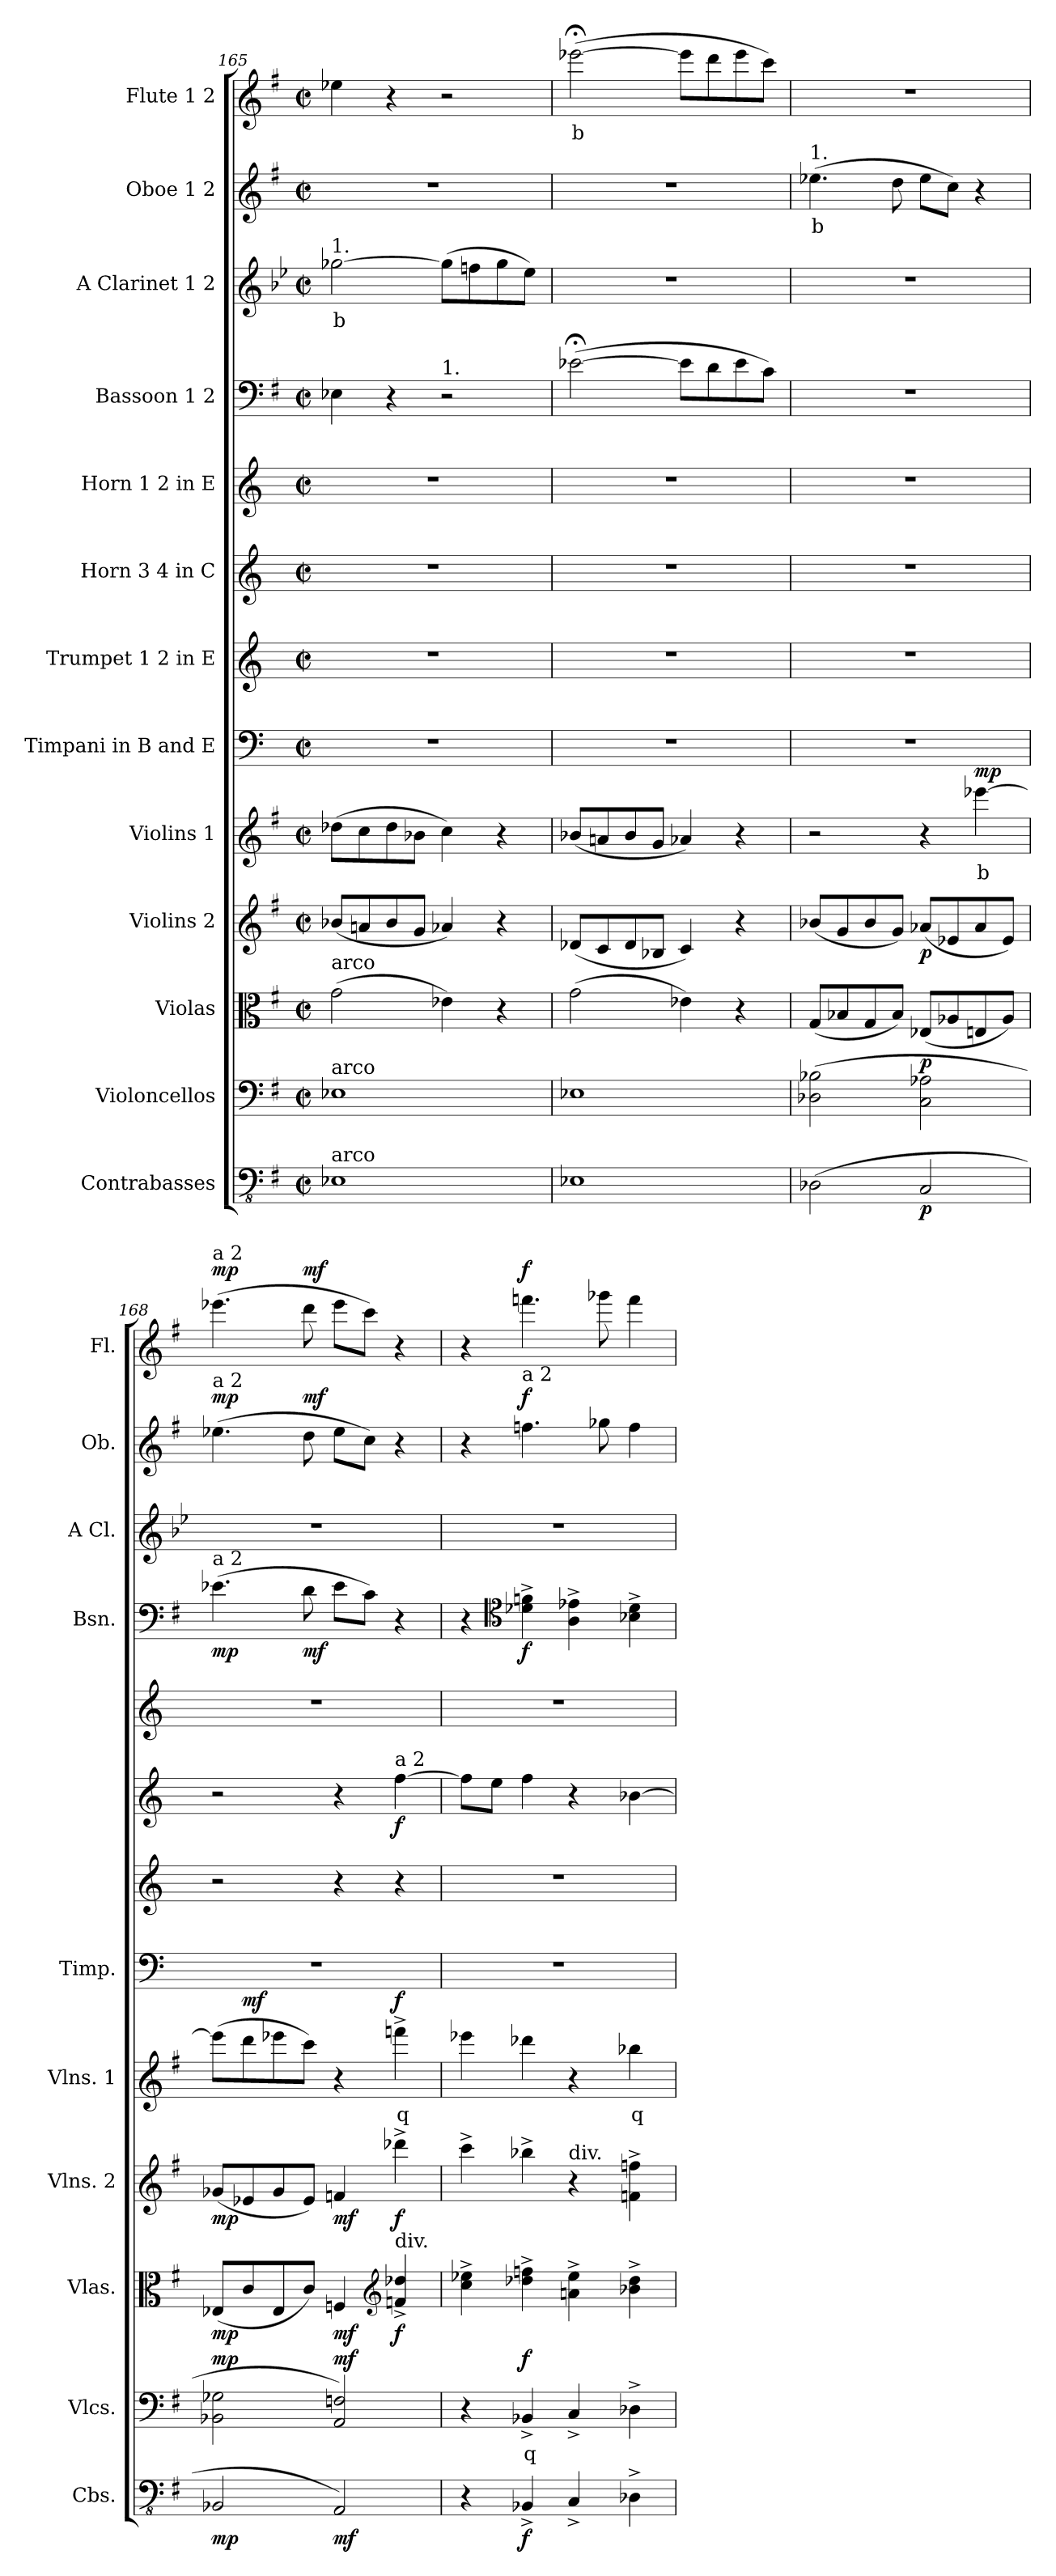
**kern	**dynam	**kern	**text	**dynam	**kern	**dynam	**kern	**dynam	**kern	**text	**dynam	**kern	**kern	**kern	**dynam	**kern	**kern	**dynam	**kern	**text	**kern	**text	**dynam	**kern	**text	**dynam
*part13	*part13	*part12	*part12	*part12	*part11	*part11	*part10	*part10	*part9	*part9	*part9	*part8	*part7	*part6	*part6	*part5	*part4	*part4	*part3	*part3	*part2	*part2	*part2	*part1	*part1	*part1
*staff13	*staff13	*staff12	*staff12	*staff12	*staff11	*staff11	*staff10	*staff10	*staff9	*staff9	*staff9	*staff8	*staff7	*staff6	*staff6	*staff5	*staff4	*staff4	*staff3	*staff3	*staff2	*staff2	*staff2	*staff1	*staff1	*staff1
*I"Contrabasses	*	*I"Violoncellos	*	*	*I"Violas	*	*I"Violins 2	*	*I"Violins 1	*	*	*I"Timpani in B and E	*I"Trumpet 1 2 in E	*I"Horn 3 4  in C	*	*I"Horn 1 2 in E	*I"Bassoon 1 2	*	*I"A Clarinet 1 2	*	*I"Oboe 1 2	*	*	*I"Flute 1 2	*	*
*I'Cbs.	*	*I'Vlcs.	*	*	*I'Vlas.	*	*I'Vlns. 2	*	*I'Vlns. 1	*	*	*I'Timp.	*	*	*	*	*I'Bsn.	*	*I'A Cl.	*	*I'Ob.	*	*	*I'Fl.	*	*
*clefFv4	*	*clefF4	*	*	*clefC3	*	*clefG2	*	*clefG2	*	*	*clefF4	*clefG2	*clefG2	*	*clefG2	*clefF4	*	*clefG2	*	*clefG2	*	*	*clefG2	*	*
*	*	*	*	*	*	*	*	*	*	*	*	*	*ITrd-2c-4	*ITrd7c12	*	*ITrd5c8	*	*	*ITrd2c3	*	*	*	*	*	*	*
*k[f#]	*	*k[f#]	*	*	*k[f#]	*	*k[f#]	*	*k[f#]	*	*	*k[]	*k[f#c#g#d#]	*k[]	*	*k[f#c#g#d#]	*k[f#]	*	*k[f#]	*	*k[f#]	*	*	*k[f#]	*	*
*M2/2	*	*M2/2	*	*	*M2/2	*	*M2/2	*	*M2/2	*	*	*M2/2	*M2/2	*M2/2	*	*M2/2	*M2/2	*	*M2/2	*	*M2/2	*	*	*M2/2	*	*
*met(c|)	*	*met(c|)	*	*	*met(c|)	*	*met(c|)	*	*met(c|)	*	*	*met(c|)	*met(c|)	*met(c|)	*	*met(c|)	*met(c|)	*	*met(c|)	*	*met(c|)	*	*	*met(c|)	*	*
=165	=165	=165	=165	=165	=165	=165	=165	=165	=165	=165	=165	=165	=165	=165	=165	=165	=165	=165	=165	=165	=165	=165	=165	=165	=165	=165
!	!	!	!	!	!	!	!	!	!	!	!	!	!	!	!	!	!	!	!LO:TX:a:t=1.	!	!	!	!	!	!	!
!	!	!	!	!	!LO:TX:a:t=arco	!	!	!	!	!	!	!	!	!	!	!	!	!	!	!	!	!	!	!	!	!
!	!	!LO:TX:a:t=arco	!	!	!	!	!	!	!	!	!	!	!	!	!	!	!	!	!	!	!	!	!	!	!	!
!LO:TX:a:t=arco	!	!	!	!	!	!	!	!	!	!	!	!	!	!	!	!	!	!	!	!	!	!	!	!	!	!
!	!	!	!	!	!	!	!	!	!	!	!	!	!	!	!	!	!	!	!	!LO:LY:b:color=#FF0000	!	!	!	!	!	!
1EE-X	.	1E-X	.	.	(>2g\	.	(<8b-X/L	.	(>8dd-X\L	.	.	1r	1r	1r	.	1r	4E-X\	.	[2ee-X\	b	1r	.	.	4ee-X\	.	.
.	.	.	.	.	.	.	8an/	.	8cc\	.	.	.	.	.	.	.	.	.	.	.	.	.	.	.	.	.
.	.	.	.	.	.	.	8b-/	.	8dd-\	.	.	.	.	.	.	.	4r	.	.	.	.	.	.	4r	.	.
.	.	.	.	.	.	.	8g/J	.	8b-X\J	.	.	.	.	.	.	.	.	.	.	.	.	.	.	.	.	.
!	!	!	!	!	!	!	!	!	!	!	!	!	!	!	!	!	!LO:TX:a:t=1.	!	!	!	!	!	!	!	!	!
.	.	.	.	.	4e-X\)	.	4a-X/)	.	4cc\)	.	.	.	.	.	.	.	2r	.	(>8ee-\L]	.	.	.	.	2r	.	.
.	.	.	.	.	.	.	.	.	.	.	.	.	.	.	.	.	.	.	8ddn\	.	.	.	.	.	.	.
.	.	.	.	.	4r	.	4r	.	4r	.	.	.	.	.	.	.	.	.	8ee-\	.	.	.	.	.	.	.
.	.	.	.	.	.	.	.	.	.	.	.	.	.	.	.	.	.	.	8cc\J)	.	.	.	.	.	.	.
=166	=166	=166	=166	=166	=166	=166	=166	=166	=166	=166	=166	=166	=166	=166	=166	=166	=166	=166	=166	=166	=166	=166	=166	=166	=166	=166
!	!	!	!	!	!	!	!	!	!	!	!	!	!	!	!	!	!	!	!	!	!	!	!	!	!LO:LY:b:color=#FF0000	!
1EE-X	.	1E-X	.	.	(>2g\	.	(<8d-X/L	.	(<8b-X/L	.	.	1r	1r	1r	.	1r	(>[2e-X;<\	.	1r	.	1r	.	.	(>[2eee-X;<\	b	.
.	.	.	.	.	.	.	8c/	.	8an/	.	.	.	.	.	.	.	.	.	.	.	.	.	.	.	.	.
.	.	.	.	.	.	.	8d-/	.	8b-/	.	.	.	.	.	.	.	.	.	.	.	.	.	.	.	.	.
.	.	.	.	.	.	.	8B-X/J	.	8g/J	.	.	.	.	.	.	.	.	.	.	.	.	.	.	.	.	.
.	.	.	.	.	4e-X\)	.	4c/)	.	4a-X/)	.	.	.	.	.	.	.	8e-\L]	.	.	.	.	.	.	8eee-\L]	.	.
.	.	.	.	.	.	.	.	.	.	.	.	.	.	.	.	.	8d\	.	.	.	.	.	.	8ddd\	.	.
.	.	.	.	.	4r	.	4r	.	4r	.	.	.	.	.	.	.	8e-\	.	.	.	.	.	.	8eee-\	.	.
.	.	.	.	.	.	.	.	.	.	.	.	.	.	.	.	.	8c\J)	.	.	.	.	.	.	8ccc\J)	.	.
=167	=167	=167	=167	=167	=167	=167	=167	=167	=167	=167	=167	=167	=167	=167	=167	=167	=167	=167	=167	=167	=167	=167	=167	=167	=167	=167
!	!	!	!	!	!	!	!	!	!	!	!	!	!	!	!	!	!	!	!	!	!LO:TX:a:t=1.	!	!	!	!	!
!	!	!	!	!	!	!	!	!	!	!	!	!	!	!	!	!	!	!	!	!	!	!LO:LY:b:color=#FF0000	!	!	!	!
(>2DD-X\	.	(>2D-X\ 2B-X\	.	.	(<8G/L	.	(<8b-X/L	.	2r	.	.	1r	1r	1r	.	1r	1r	.	1r	.	(>4.ee-X\	b	.	1r	.	.
.	.	.	.	.	8B-X/	.	8g/	.	.	.	.	.	.	.	.	.	.	.	.	.	.	.	.	.	.	.
.	.	.	.	.	8G/	.	8b-/	.	.	.	.	.	.	.	.	.	.	.	.	.	.	.	.	.	.	.
.	.	.	.	.	8B-/J)	.	8g/J)	.	.	.	.	.	.	.	.	.	.	.	.	.	8dd\	.	.	.	.	.
!	!LO:DY:b	!	!	!LO:DY:b	!	!	!	!LO:DY:b	!	!	!	!	!	!	!	!	!	!	!	!	!	!	!	!	!	!
2CC/	p	2C\ 2A-X\	.	p	(<8E-X/L	.	(<8a-X/L	p	4r	.	.	.	.	.	.	.	.	.	.	.	8ee-\L	.	.	.	.	.
.	.	.	.	.	8A-X/	.	8e-X/	.	.	.	.	.	.	.	.	.	.	.	.	.	8cc\J)	.	.	.	.	.
!	!	!	!	!	!	!	!	!	!	!LO:LY:b:color=#FF0000	!LO:DY:b	!	!	!	!	!	!	!	!	!	!	!	!	!	!	!
.	.	.	.	.	8En/	.	8a-/	.	[4eee-X\	b	mp	.	.	.	.	.	.	.	.	.	4r	.	.	.	.	.
.	.	.	.	.	8A-/J)	.	8e-/J)	.	.	.	.	.	.	.	.	.	.	.	.	.	.	.	.	.	.	.
=168	=168	=168	=168	=168	=168	=168	=168	=168	=168	=168	=168	=168	=168	=168	=168	=168	=168	=168	=168	=168	=168	=168	=168	=168	=168	=168
!	!	!	!	!	!	!	!	!	!	!	!	!	!	!	!	!	!	!	!	!	!	!	!	!LO:TX:a:t=a 2	!	!
!	!	!	!	!	!	!	!	!	!	!	!	!	!	!	!	!	!	!	!	!	!LO:TX:a:t=a 2	!	!	!	!	!
!	!	!	!	!	!	!	!	!	!	!	!	!	!	!	!	!	!LO:TX:a:t=a 2	!	!	!	!	!	!	!	!	!
!	!LO:DY:b	!	!	!LO:DY:b	!	!LO:DY:b	!	!LO:DY:b	!	!	!	!	!	!	!	!	!	!LO:DY:b	!	!	!	!	!LO:DY:b	!	!	!LO:DY:b
2BBB-X/	mp	2BB-X\ 2G-X\	.	mp	(<8E-X/L	mp	(<8g-X/L	mp	(>8eee-\L]	.	.	1r	2r	2r	.	1r	(>4.e-X\	mp	1r	.	(>4.ee-X\	.	mp	(>4.eee-X\	.	mp
!	!	!	!	!	!	!	!	!	!	!	!LO:DY:b	!	!	!	!	!	!	!	!	!	!	!	!	!	!	!
.	.	.	.	.	8c/	.	8e-X/	.	8ddd\	.	mf	.	.	.	.	.	.	.	.	.	.	.	.	.	.	.
.	.	.	.	.	8E-/	.	8g-/	.	8eee-X\	.	.	.	.	.	.	.	.	.	.	.	.	.	.	.	.	.
!	!	!	!	!	!	!	!	!	!	!	!	!	!	!	!	!	!	!LO:DY:b	!	!	!	!	!LO:DY:b	!	!	!LO:DY:b
.	.	.	.	.	8c/J)	.	8e-/J)	.	8ccc\J)	.	.	.	.	.	.	.	8d\	mf	.	.	8dd\	.	mf	8ddd\	.	mf
!	!LO:DY:b	!	!	!LO:DY:b	!	!LO:DY:b	!	!LO:DY:b	!	!	!	!	!	!	!	!	!	!	!	!	!	!	!	!	!	!
2AAA/)	mf	2AA/ 2Fn/)	.	mf	4Fn/	mf	4fn/	mf	4r	.	.	.	4r	4r	.	.	8e-\L	.	.	.	8ee-\L	.	.	8eee-\L	.	.
.	.	.	.	.	.	.	.	.	.	.	.	.	.	.	.	.	8c\J)	.	.	.	8cc\J)	.	.	8ccc\J)	.	.
*	*	*	*	*	*clefG2	*	*	*	*	*	*	*	*	*	*	*	*	*	*	*	*	*	*	*	*	*
!	!	!	!	!	!	!	!	!	!	!	!	!	!	!LO:TX:a:t=a 2	!	!	!	!	!	!	!	!	!	!	!	!
!	!	!	!	!	!LO:TX:a:t=div.	!	!	!	!	!	!	!	!	!	!	!	!	!	!	!	!	!	!	!	!	!
!	!	!	!	!	!	!LO:DY:b	!	!LO:DY:b	!	!LO:LY:b:color=#FF0000	!LO:DY:b	!	!	!	!LO:DY:b	!	!	!	!	!	!	!	!	!	!	!
.	.	.	.	.	4fn/^ 4dd-X/^	f	4ddd-X^\	f	4fffn^\	q	f	.	4r	[4f\	f	.	4r	.	.	.	4r	.	.	4r	.	.
=169	=169	=169	=169	=169	=169	=169	=169	=169	=169	=169	=169	=169	=169	=169	=169	=169	=169	=169	=169	=169	=169	=169	=169	=169	=169	=169
4r	.	4r	.	.	4cc\^ 4ee-X\^	.	4ccc^\	.	4eee-X\	.	.	1r	1r	8f\L]	.	1r	4r	.	1r	.	4r	.	.	4r	.	.
.	.	.	.	.	.	.	.	.	.	.	.	.	.	8e\J	.	.	.	.	.	.	.	.	.	.	.	.
*	*	*	*	*	*	*	*	*	*	*	*	*	*	*	*	*	*clefC4	*	*	*	*	*	*	*	*	*
!	!	!	!	!	!	!	!	!	!	!	!	!	!	!	!	!	!	!	!	!	!LO:TX:a:t=a 2	!	!	!	!	!
!	!LO:DY:b	!	!LO:LY:b:color=#FF0000	!LO:DY:b	!	!	!	!	!	!	!	!	!	!	!	!	!	!LO:DY:b	!	!	!	!	!LO:DY:b	!	!	!LO:DY:b
4BBB-X^/	f	4BB-X^/	q	f	4dd-X\^ 4ffn\^	.	4bb-X^\	.	4ddd-X\	.	.	.	.	4f\	.	.	4d-X\^ 4fn\^	f	.	.	4.ffn\	.	f	4.fffn\	.	f
!	!	!	!	!	!	!	!LO:TX:a:t=div.	!	!	!	!	!	!	!	!	!	!	!	!	!	!	!	!	!	!	!
4CC^/	.	4C^/	.	.	4an\^ 4ee-\^	.	4r	.	4r	.	.	.	.	4r	.	.	4A\^ 4e-X\^	.	.	.	.	.	.	.	.	.
.	.	.	.	.	.	.	.	.	.	.	.	.	.	.	.	.	.	.	.	.	8gg-X\	.	.	8ggg-X\	.	.
!	!	!	!	!	!	!	!	!	!	!LO:LY:b:color=#FF0000	!	!	!	!	!	!	!	!	!	!	!	!	!	!	!	!
4DD-X^\	.	4D-X^\	.	.	4b-X\^ 4dd-\^	.	4fn\^ 4ffn\^	.	4bb-X\	q	.	.	.	[4B-X\	.	.	4B-X\^ 4d-\^	.	.	.	4ff\	.	.	4fff\	.	.
=	=	=	=	=	=	=	=	=	=	=	=	=	=	=	=	=	=	=	=	=	=	=	=	=	=	=
*-	*-	*-	*-	*-	*-	*-	*-	*-	*-	*-	*-	*-	*-	*-	*-	*-	*-	*-	*-	*-	*-	*-	*-	*-	*-	*-
